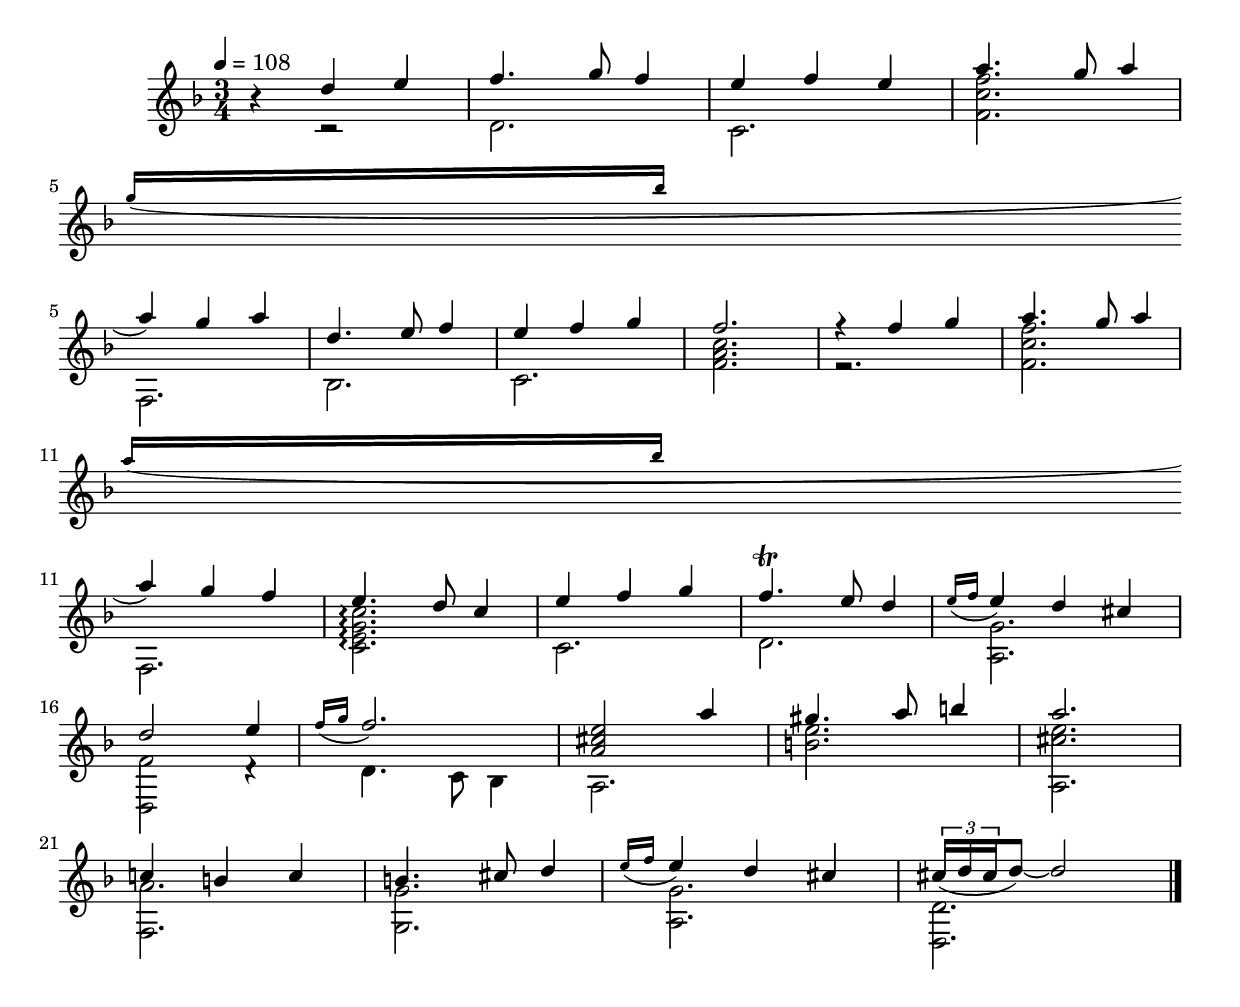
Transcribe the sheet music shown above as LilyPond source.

\version "2.7.7"


Notas = {
  \time 3/4
  \key d \minor
  \tempo 4 = 108
  \simultaneous {
    \context Voice {
      \relative c'' {
	\stemUp
	r4 d e | 
	f4. g8 f4 |
	e4 f e |
	a4. g8 a4 | \break

	\grace { g16 ( [ bes ] } a4) g a4 |
	d,4. e8 f4 |
	e4 f g |
	f2.| 

	f4\rest f4 g | 
	a4. g8 a4 | \break

	\grace{ a16 ( [ bes ] } a4 ) g f | 


	e4. d8 c4 |
	e f g |
	f4.\trill  e8 d4 |
	\grace{ e16 ( [ f ] } e4 ) d cis |


	d2 e4 |
	\grace{ f16 ( [ g ] } f2. ) |

	<a, cis e>2 a'4 |

	gis4. a8 b4 |
	a2. | \break

	c,!4 b! c |
	b!4. cis8 d4 |
	\grace{ e16 ( [ f ] } e4 )d cis |
	\times 2/3 { cis16 ( d cis } d8~ ) d2 | \bar "|."
	

      }
    }
  
    \new Voice {
      \relative c' {
	\stemDown
	s4 c2\rest |
	d2. |
	c2. |
	<f c' f>2. | \break

	f,2. |
	bes2. |
	c2. |
	< f a c>2. |

	e2.\rest

	<f c' f>2. | \break


	f,2. |
	< c' e g c>2.\arpeggio |
	c2. |
	d2. |
	<a g'>2. | \break 

	<d, f'>2 d'4\rest
	
	d4. c8 bes4 |
	a2. |
	
	< b'! e >2. |
	
	<cis e a,,>2. 

	<f,, a'>2. |
	<g g'>2. |

	<a g'>2. |
	
	<d, d'>2. |
      }
    }
  }
}

\score {
  \Notas
}

\score {
  \unfoldRepeats {
    \Notas
  }
  \midi {
    \tempo 4 = 108
  }
}
